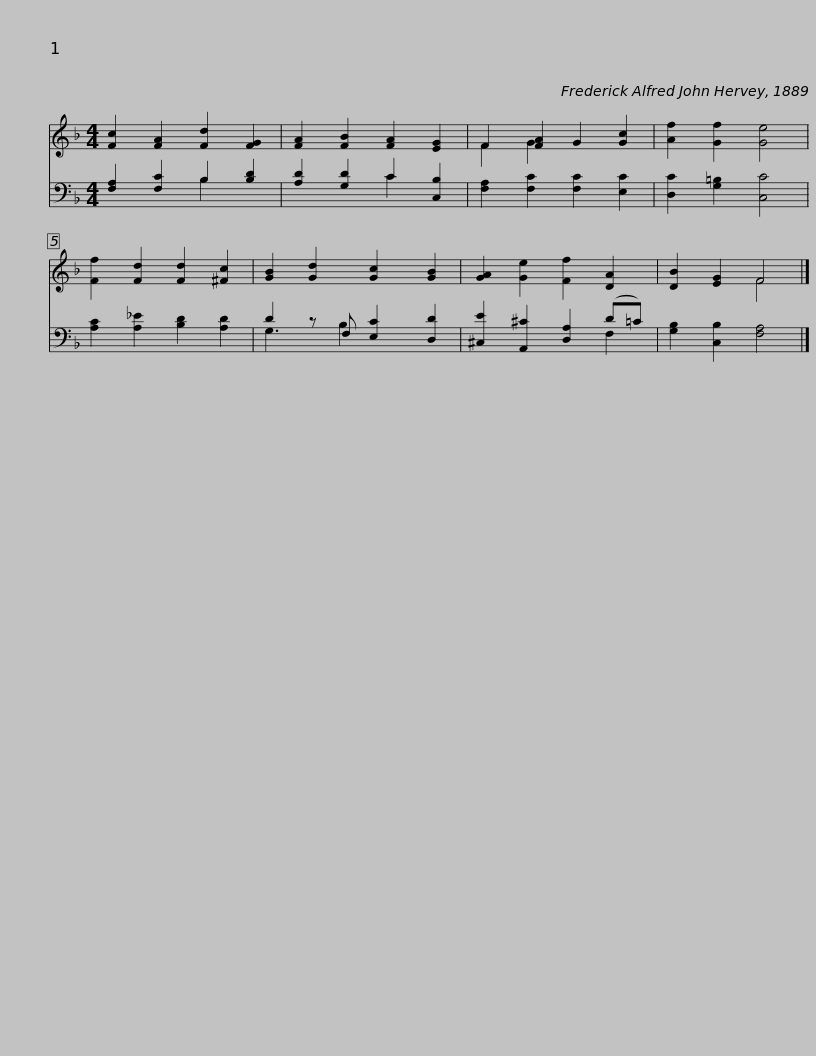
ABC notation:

X:1
%%score ( 1 2 ) ( 3 4 )
L:1/8
M:4/4
I:linebreak $
K:F
V:1 treble
V:2 treble
V:3 bass
V:4 bass
V:1
 [Fc]2 [FA]2 [Fd]2 [FG]2 | [FA]2 [FB]2 [FA]2 [EG]2 | F2 [FA]2 G2 [Gc]2 | [Af]2 [Gf]2 [Ge]4 | [Ff]2 [Fd]2 [Fd]2 [^Fc]2 |$ %5
 [GB]2 [Gd]2 [Gc]2 [GB]2 | [GA]2 [Ge]2 [Ff]2 [DA]2 | [DB]2 [EG]2 F4 |] %8
V:2
 x8 | x8 | F2 G2 x4 | x8 | x8 |$ %5
 x8 | x8 | x4 F4 |] %8
V:3
 [F,A,]2 [F,C]2 B,2 [B,D]2 | [A,D]2 [G,D]2 C2 [C,B,]2 | [F,A,]2 [F,C]2 [F,C]2 [E,C]2 | [D,C]2 [G,=B,]2 [C,C]4 | [A,C]2 [A,_E]2 [B,D]2 [A,D]2 |$ %5
 D2 z F, [E,C]2 [D,D]2 | [^C,E]2 [A,,^C]2 [D,A,]2 (D=C) | [G,B,]2 [C,B,]2 [F,A,]4 |] %8
V:4
 x4 B,2 x2 | x4 C2 x2 | x8 | x8 | x8 |$ %5
 G,3 B,2 x3 | x6 F,2 | x8 |] %8
